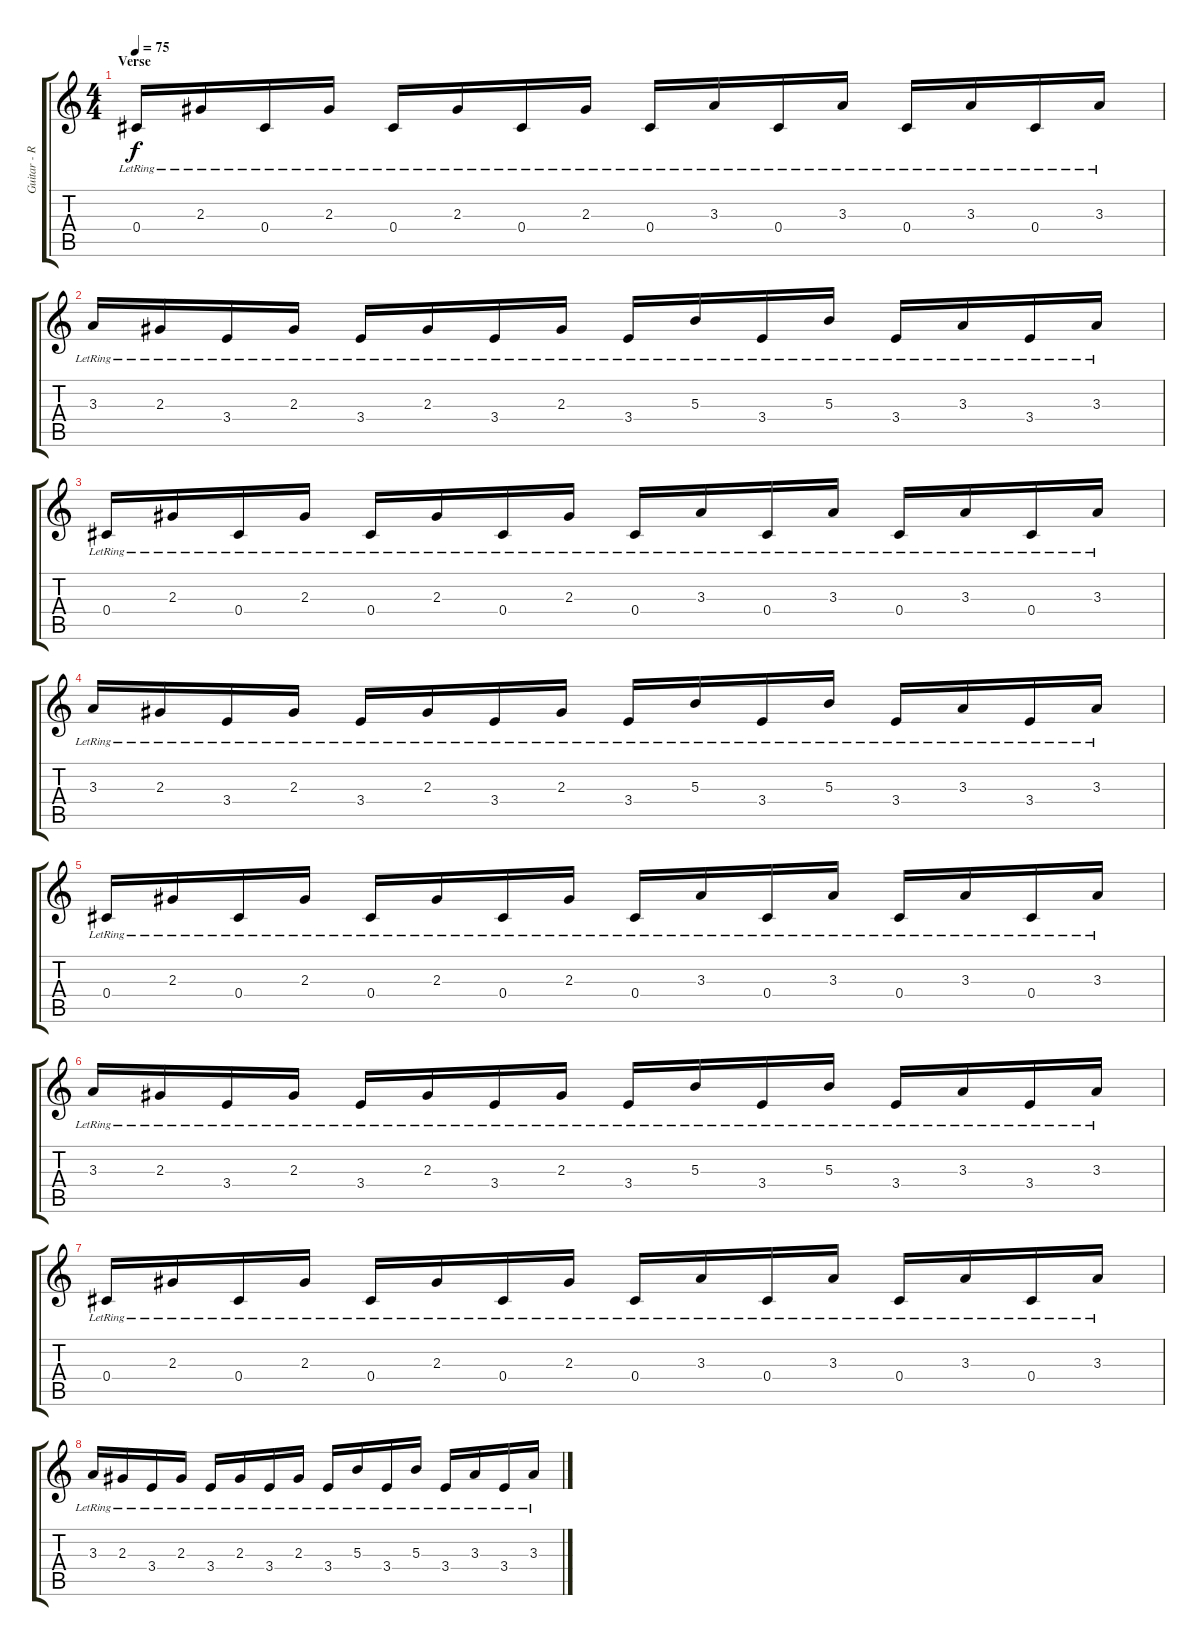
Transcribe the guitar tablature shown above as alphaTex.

\track ("Guitar - Ryan Hernandez" "Guitar - R") {instrument electricguitarclean}
\staff {score tabs}
\tuning (Eb4 Bb3 Gb3 Db3 Ab2 Db2) {hide}
\ts (4 4)
\section ("" "Verse")
\tempo 75
\clef g2
\ks c
0.4{lr}.16{dy f instrument electricguitarclean} 2.3{lr}.16 0.4{lr}.16 2.3{lr}.16 0.4{lr}.16 2.3{lr}.16 0.4{lr}.16 2.3{lr}.16 0.4{lr}.16 3.3{lr}.16 0.4{lr}.16 3.3{lr}.16 0.4{lr}.16 3.3{lr}.16 0.4{lr}.16 3.3{lr}.16 |
3.3{lr}.16 2.3{lr}.16 3.4{lr}.16 2.3{lr}.16 3.4{lr}.16 2.3{lr}.16 3.4{lr}.16 2.3{lr}.16 3.4{lr}.16 5.3{lr}.16 3.4{lr}.16 5.3{lr}.16 3.4{lr}.16 3.3{lr}.16 3.4{lr}.16 3.3{lr}.16 |
0.4{lr}.16 2.3{lr}.16 0.4{lr}.16 2.3{lr}.16 0.4{lr}.16 2.3{lr}.16 0.4{lr}.16 2.3{lr}.16 0.4{lr}.16 3.3{lr}.16 0.4{lr}.16 3.3{lr}.16 0.4{lr}.16 3.3{lr}.16 0.4{lr}.16 3.3{lr}.16 |
3.3{lr}.16 2.3{lr}.16 3.4{lr}.16 2.3{lr}.16 3.4{lr}.16 2.3{lr}.16 3.4{lr}.16 2.3{lr}.16 3.4{lr}.16 5.3{lr}.16 3.4{lr}.16 5.3{lr}.16 3.4{lr}.16 3.3{lr}.16 3.4{lr}.16 3.3{lr}.16 |
0.4{lr}.16 2.3{lr}.16 0.4{lr}.16 2.3{lr}.16 0.4{lr}.16 2.3{lr}.16 0.4{lr}.16 2.3{lr}.16 0.4{lr}.16 3.3{lr}.16 0.4{lr}.16 3.3{lr}.16 0.4{lr}.16 3.3{lr}.16 0.4{lr}.16 3.3{lr}.16 |
3.3{lr}.16 2.3{lr}.16 3.4{lr}.16 2.3{lr}.16 3.4{lr}.16 2.3{lr}.16 3.4{lr}.16 2.3{lr}.16 3.4{lr}.16 5.3{lr}.16 3.4{lr}.16 5.3{lr}.16 3.4{lr}.16 3.3{lr}.16 3.4{lr}.16 3.3{lr}.16 |
0.4{lr}.16 2.3{lr}.16 0.4{lr}.16 2.3{lr}.16 0.4{lr}.16 2.3{lr}.16 0.4{lr}.16 2.3{lr}.16 0.4{lr}.16 3.3{lr}.16 0.4{lr}.16 3.3{lr}.16 0.4{lr}.16 3.3{lr}.16 0.4{lr}.16 3.3{lr}.16 |
3.3{lr}.16 2.3{lr}.16 3.4{lr}.16 2.3{lr}.16 3.4{lr}.16 2.3{lr}.16 3.4{lr}.16 2.3{lr}.16 3.4{lr}.16 5.3{lr}.16 3.4{lr}.16 5.3{lr}.16 3.4{lr}.16 3.3{lr}.16 3.4{lr}.16 3.3{lr}.16
